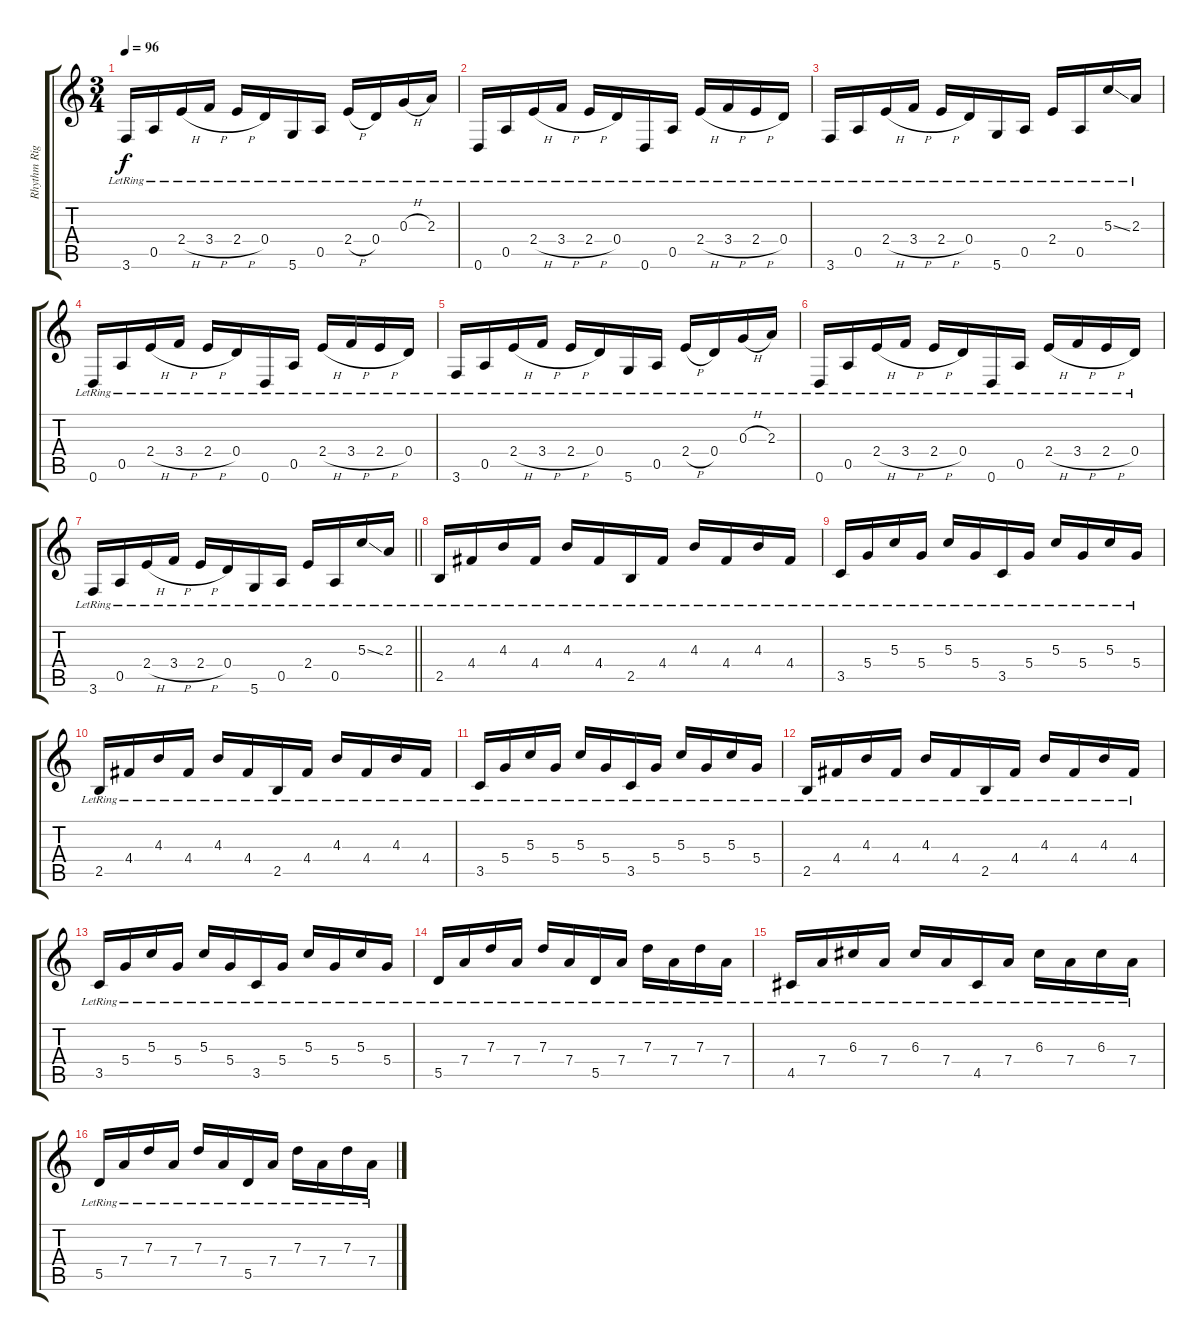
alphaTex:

\track ("Rhythm Right" "Rhythm Rig") {instrument distortionguitar}
\staff {score tabs}
\tuning (E4 B3 G3 D3 A2 D2) {hide}
\ts (3 4)
\tempo 96
\clef g2
\ks c
3.6{lr}.16{dy f} 0.5{lr}.16 2.4{h lr}.16 3.4{h lr}.16 2.4{h lr}.16 0.4{lr}.16 5.6{lr}.16 0.5{lr}.16 2.4{h lr}.16 0.4{lr}.16 0.3{h lr}.16 2.3{lr}.16 |
0.6{lr}.16 0.5{lr}.16 2.4{h lr}.16 3.4{h lr}.16 2.4{h lr}.16 0.4{lr}.16 0.6{lr}.16 0.5{lr}.16 2.4{h lr}.16 3.4{h lr}.16 2.4{h lr}.16 0.4{lr}.16 |
3.6{lr}.16 0.5{lr}.16 2.4{h lr}.16 3.4{h lr}.16 2.4{h lr}.16 0.4{lr}.16 5.6{lr}.16 0.5{lr}.16 2.4{lr}.16 0.5{lr}.16 5.3{ss lr}.16 2.3{lr}.16 |
0.6{lr}.16 0.5{lr}.16 2.4{h lr}.16 3.4{h lr}.16 2.4{h lr}.16 0.4{lr}.16 0.6{lr}.16 0.5{lr}.16 2.4{h lr}.16 3.4{h lr}.16 2.4{h lr}.16 0.4{lr}.16 |
3.6{lr}.16 0.5{lr}.16 2.4{h lr}.16 3.4{h lr}.16 2.4{h lr}.16 0.4{lr}.16 5.6{lr}.16 0.5{lr}.16 2.4{h lr}.16 0.4{lr}.16 0.3{h lr}.16 2.3{lr}.16 |
0.6{lr}.16 0.5{lr}.16 2.4{h lr}.16 3.4{h lr}.16 2.4{h lr}.16 0.4{lr}.16 0.6{lr}.16 0.5{lr}.16 2.4{h lr}.16 3.4{h lr}.16 2.4{h lr}.16 0.4{lr}.16 |
\barLineRight lightlight
3.6{lr}.16 0.5{lr}.16 2.4{h lr}.16 3.4{h lr}.16 2.4{h lr}.16 0.4{lr}.16 5.6{lr}.16 0.5{lr}.16 2.4{lr}.16 0.5{lr}.16 5.3{ss lr}.16 2.3{lr}.16 |
2.5{lr}.16 4.4{lr}.16 4.3{lr}.16 4.4{lr}.16 4.3{lr}.16 4.4{lr}.16 2.5{lr}.16 4.4{lr}.16 4.3{lr}.16 4.4{lr}.16 4.3{lr}.16 4.4{lr}.16 |
3.5{lr}.16 5.4{lr}.16 5.3{lr}.16 5.4{lr}.16 5.3{lr}.16 5.4{lr}.16 3.5{lr}.16 5.4{lr}.16 5.3{lr}.16 5.4{lr}.16 5.3{lr}.16 5.4{lr}.16 |
2.5{lr}.16 4.4{lr}.16 4.3{lr}.16 4.4{lr}.16 4.3{lr}.16 4.4{lr}.16 2.5{lr}.16 4.4{lr}.16 4.3{lr}.16 4.4{lr}.16 4.3{lr}.16 4.4{lr}.16 |
3.5{lr}.16 5.4{lr}.16 5.3{lr}.16 5.4{lr}.16 5.3{lr}.16 5.4{lr}.16 3.5{lr}.16 5.4{lr}.16 5.3{lr}.16 5.4{lr}.16 5.3{lr}.16 5.4{lr}.16 |
2.5{lr}.16 4.4{lr}.16 4.3{lr}.16 4.4{lr}.16 4.3{lr}.16 4.4{lr}.16 2.5{lr}.16 4.4{lr}.16 4.3{lr}.16 4.4{lr}.16 4.3{lr}.16 4.4{lr}.16 |
3.5{lr}.16 5.4{lr}.16 5.3{lr}.16 5.4{lr}.16 5.3{lr}.16 5.4{lr}.16 3.5{lr}.16 5.4{lr}.16 5.3{lr}.16 5.4{lr}.16 5.3{lr}.16 5.4{lr}.16 |
5.5{lr}.16 7.4{lr}.16 7.3{lr}.16 7.4{lr}.16 7.3{lr}.16 7.4{lr}.16 5.5{lr}.16 7.4{lr}.16 7.3{lr}.16 7.4{lr}.16 7.3{lr}.16 7.4{lr}.16 |
4.5{lr}.16 7.4{lr}.16 6.3{lr}.16 7.4{lr}.16 6.3{lr}.16 7.4{lr}.16 4.5{lr}.16 7.4{lr}.16 6.3{lr}.16 7.4{lr}.16 6.3{lr}.16 7.4{lr}.16 |
5.5{lr}.16 7.4{lr}.16 7.3{lr}.16 7.4{lr}.16 7.3{lr}.16 7.4{lr}.16 5.5{lr}.16 7.4{lr}.16 7.3{lr}.16 7.4{lr}.16 7.3{lr}.16 7.4{lr}.16
